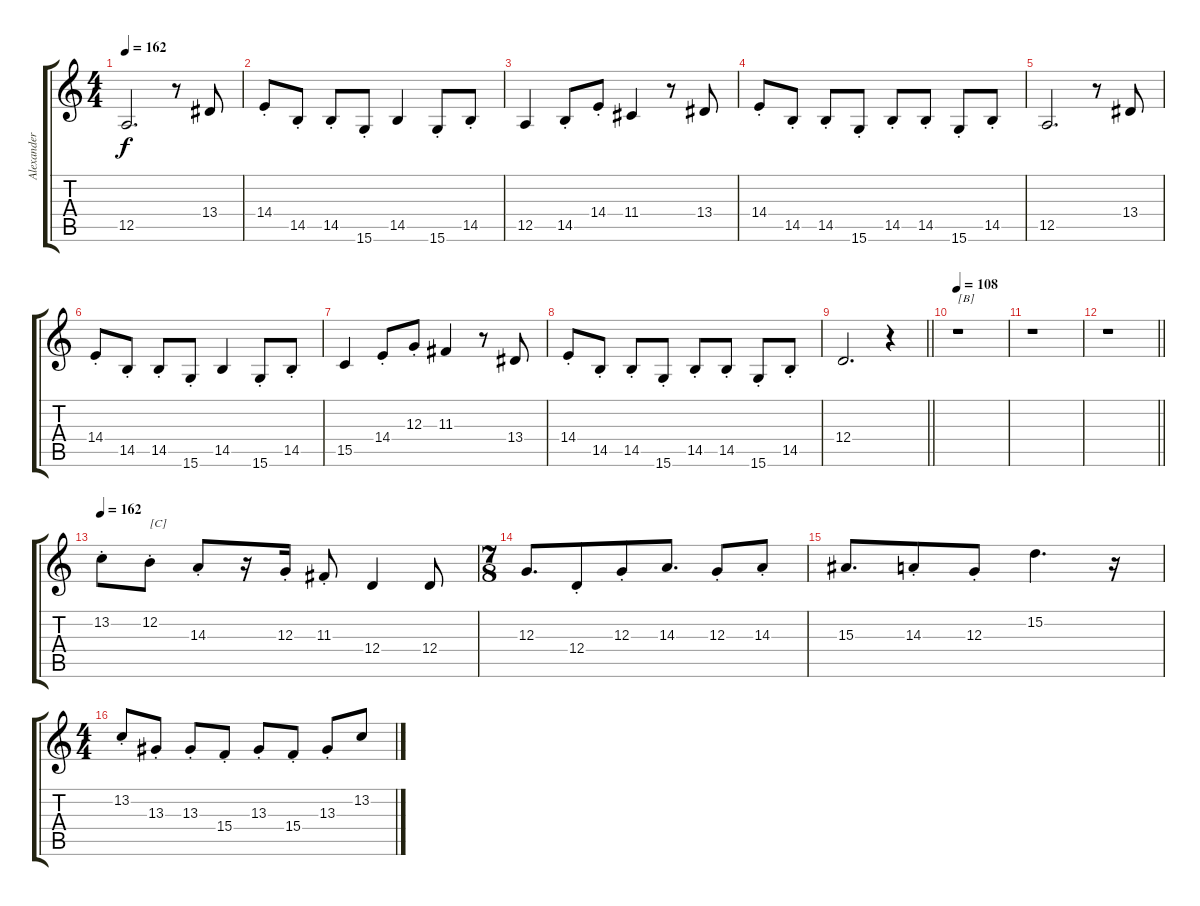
\track ("Alexander von Hagke" "Alexander ") {instrument tenorsax}
\staff {score tabs}
\tuning (E4 B3 G3 D3 A2 E2) {hide}
\ts (4 4)
\tempo 162
\clef g2
\ks c
12.5.2{d dy f} r.8 13.4.8 |
14.4{st}.8 14.5{st}.8 14.5{st}.8 15.6{st}.8 14.5.4 15.6{st}.8 14.5{st}.8 |
12.5.4 14.5{st}.8 14.4{st}.8 11.4.4 r.8 13.4.8 |
14.4{st}.8 14.5{st}.8 14.5{st}.8 15.6{st}.8 14.5{st}.8 14.5{st}.8 15.6{st}.8 14.5{st}.8 |
12.5.2{d} r.8 13.4.8 |
14.4{st}.8 14.5{st}.8 14.5{st}.8 15.6{st}.8 14.5.4 15.6{st}.8 14.5{st}.8 |
15.5.4 14.4{st}.8 12.3{st}.8 11.3.4 r.8 13.4.8 |
14.4{st}.8 14.5{st}.8 14.5{st}.8 15.6{st}.8 14.5{st}.8 14.5{st}.8 15.6{st}.8 14.5{st}.8 |
\barLineRight lightlight
12.4.2{d} r.4 |
\tempo 108
r.1{txt "[B]"} |
r.1 |
\barLineRight lightlight
r.1 |
\tempo 162
13.2{st}.8 12.2{st}.8{txt "[C]"} 14.3{st}.8 r.16 12.3{st}.16 11.3{st}.8 12.4.4 12.4.8 |
\ts (7 8)
12.3.8{d} 12.4{st}.8 12.3{st}.8 14.3.8{d} 12.3{st}.8 14.3{st}.8 |
15.3.8{d} 14.3{st}.8 12.3{st}.8 15.2.4{d} r.16 |
\ts (4 4)
13.2{st}.8 13.3{st}.8 13.3{st}.8 15.4{st}.8 13.3{st}.8 15.4{st}.8 13.3{st}.8 13.2.8
